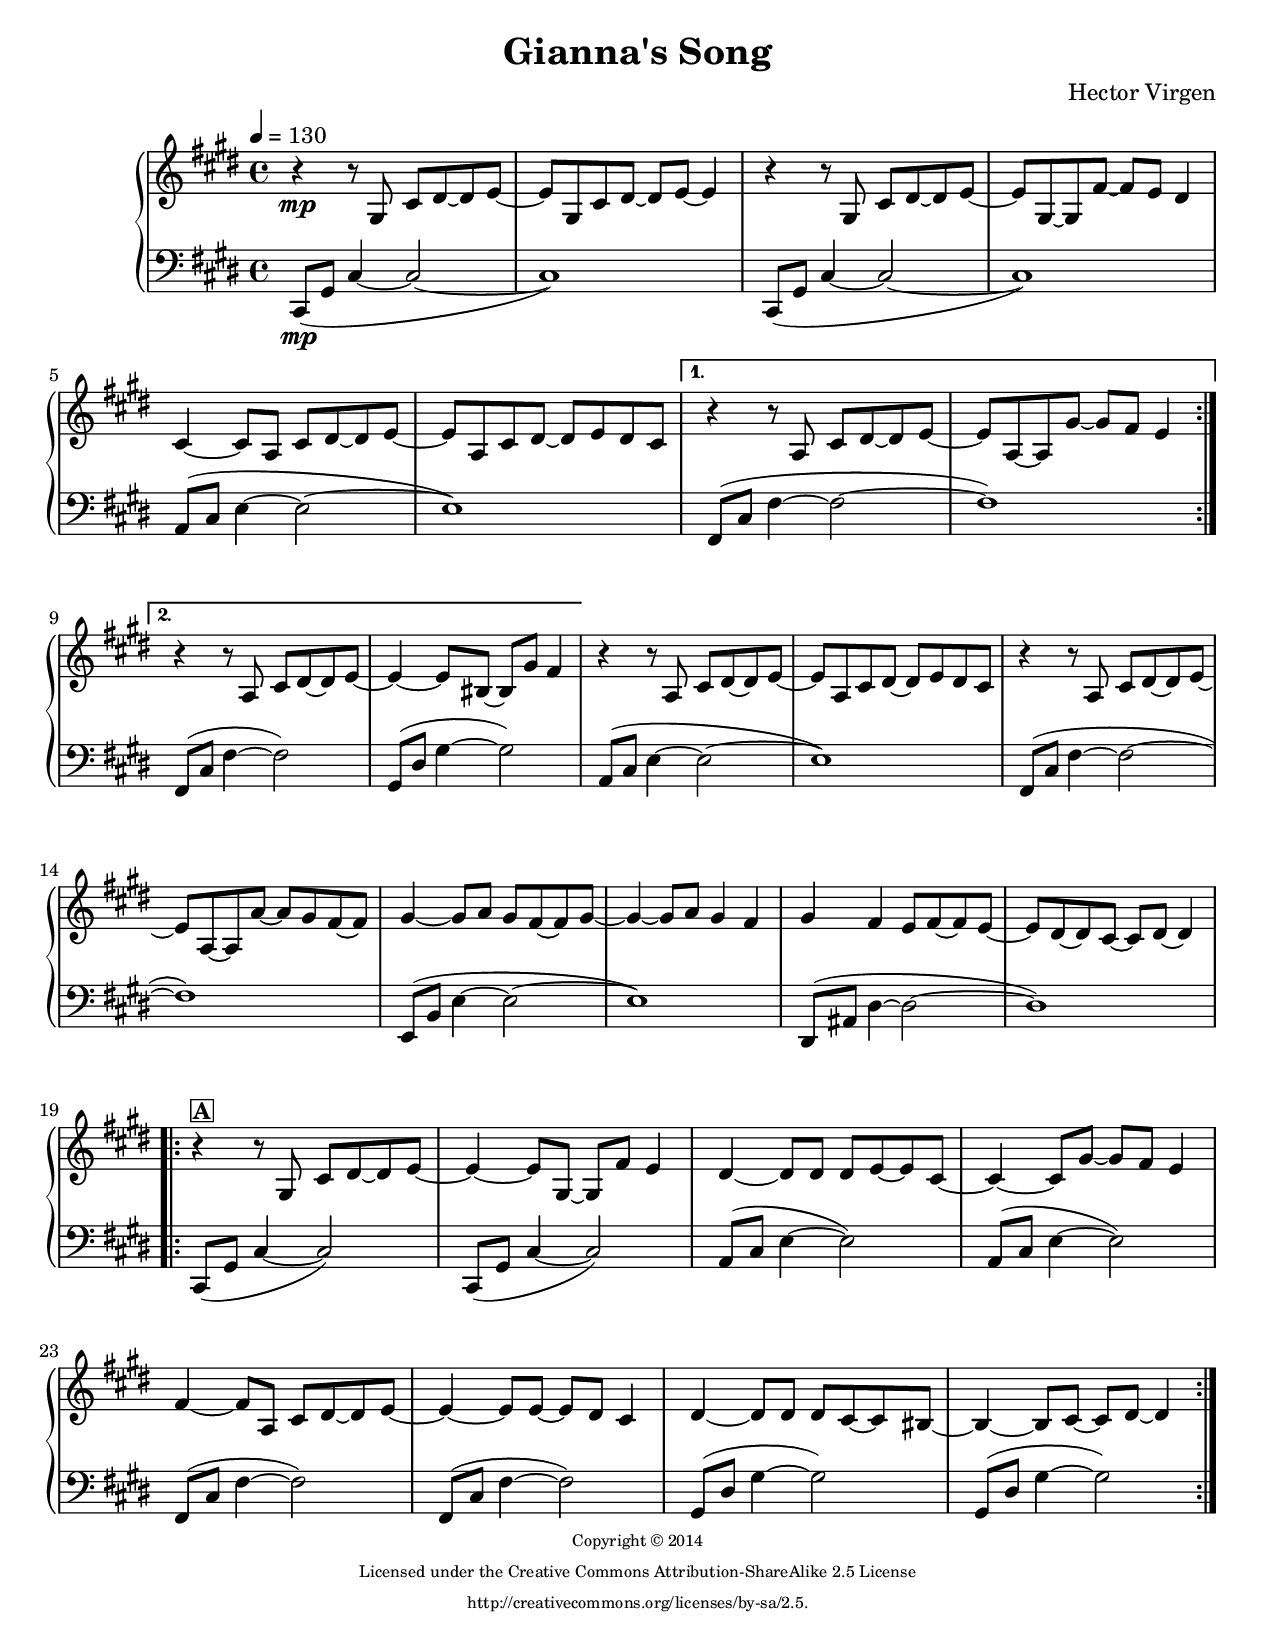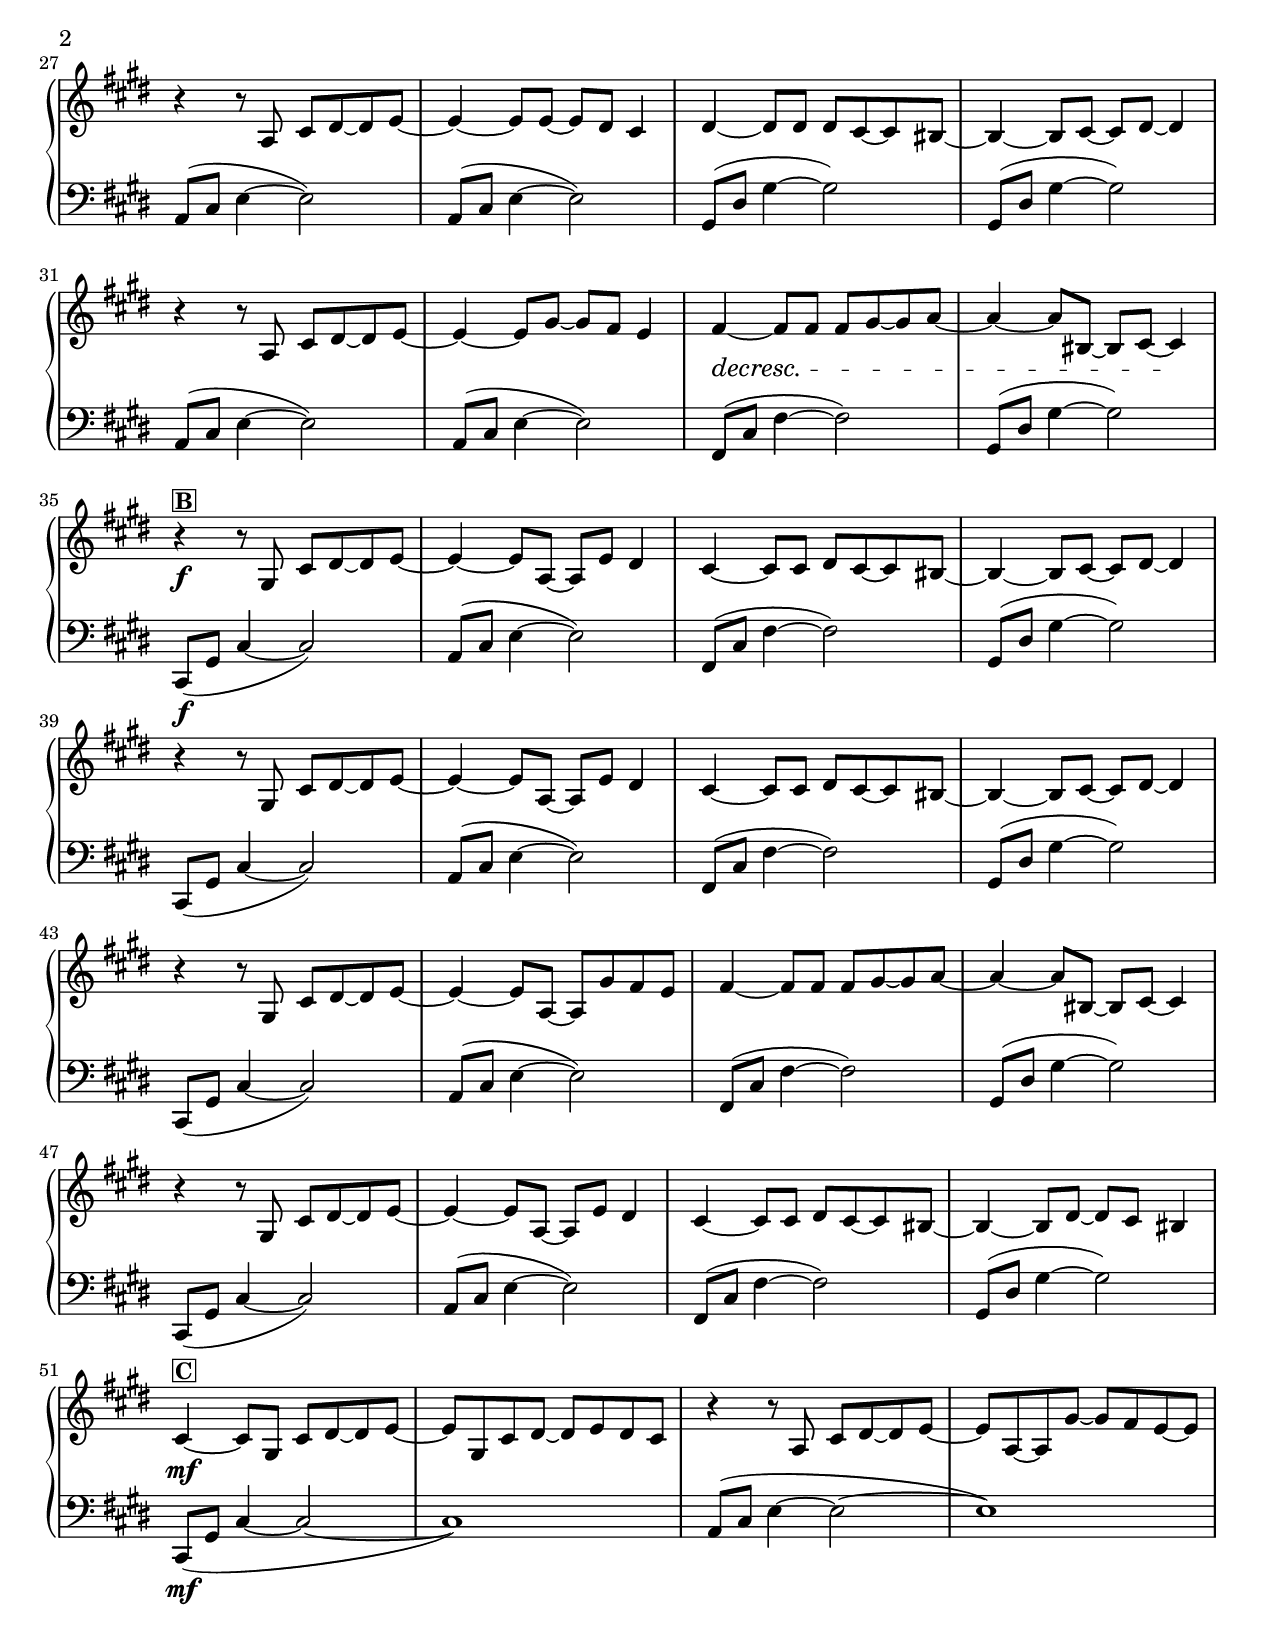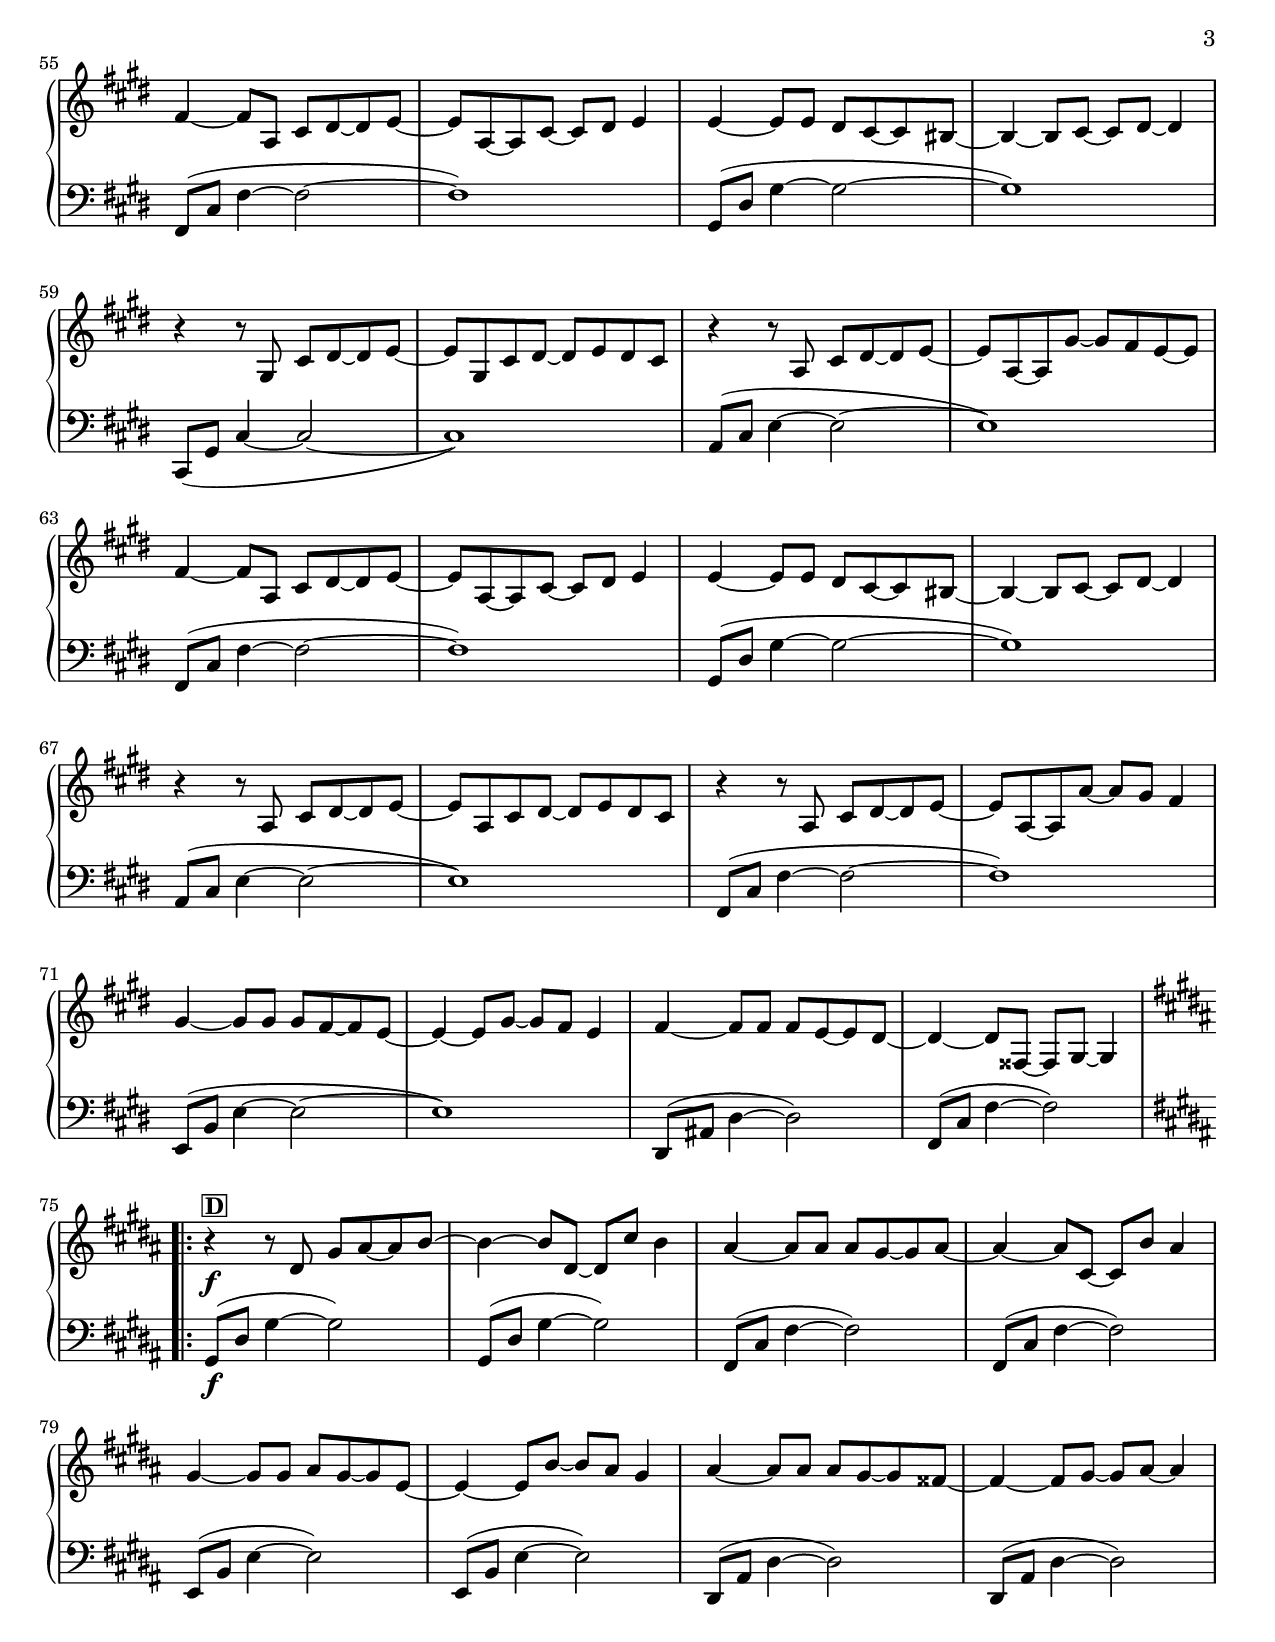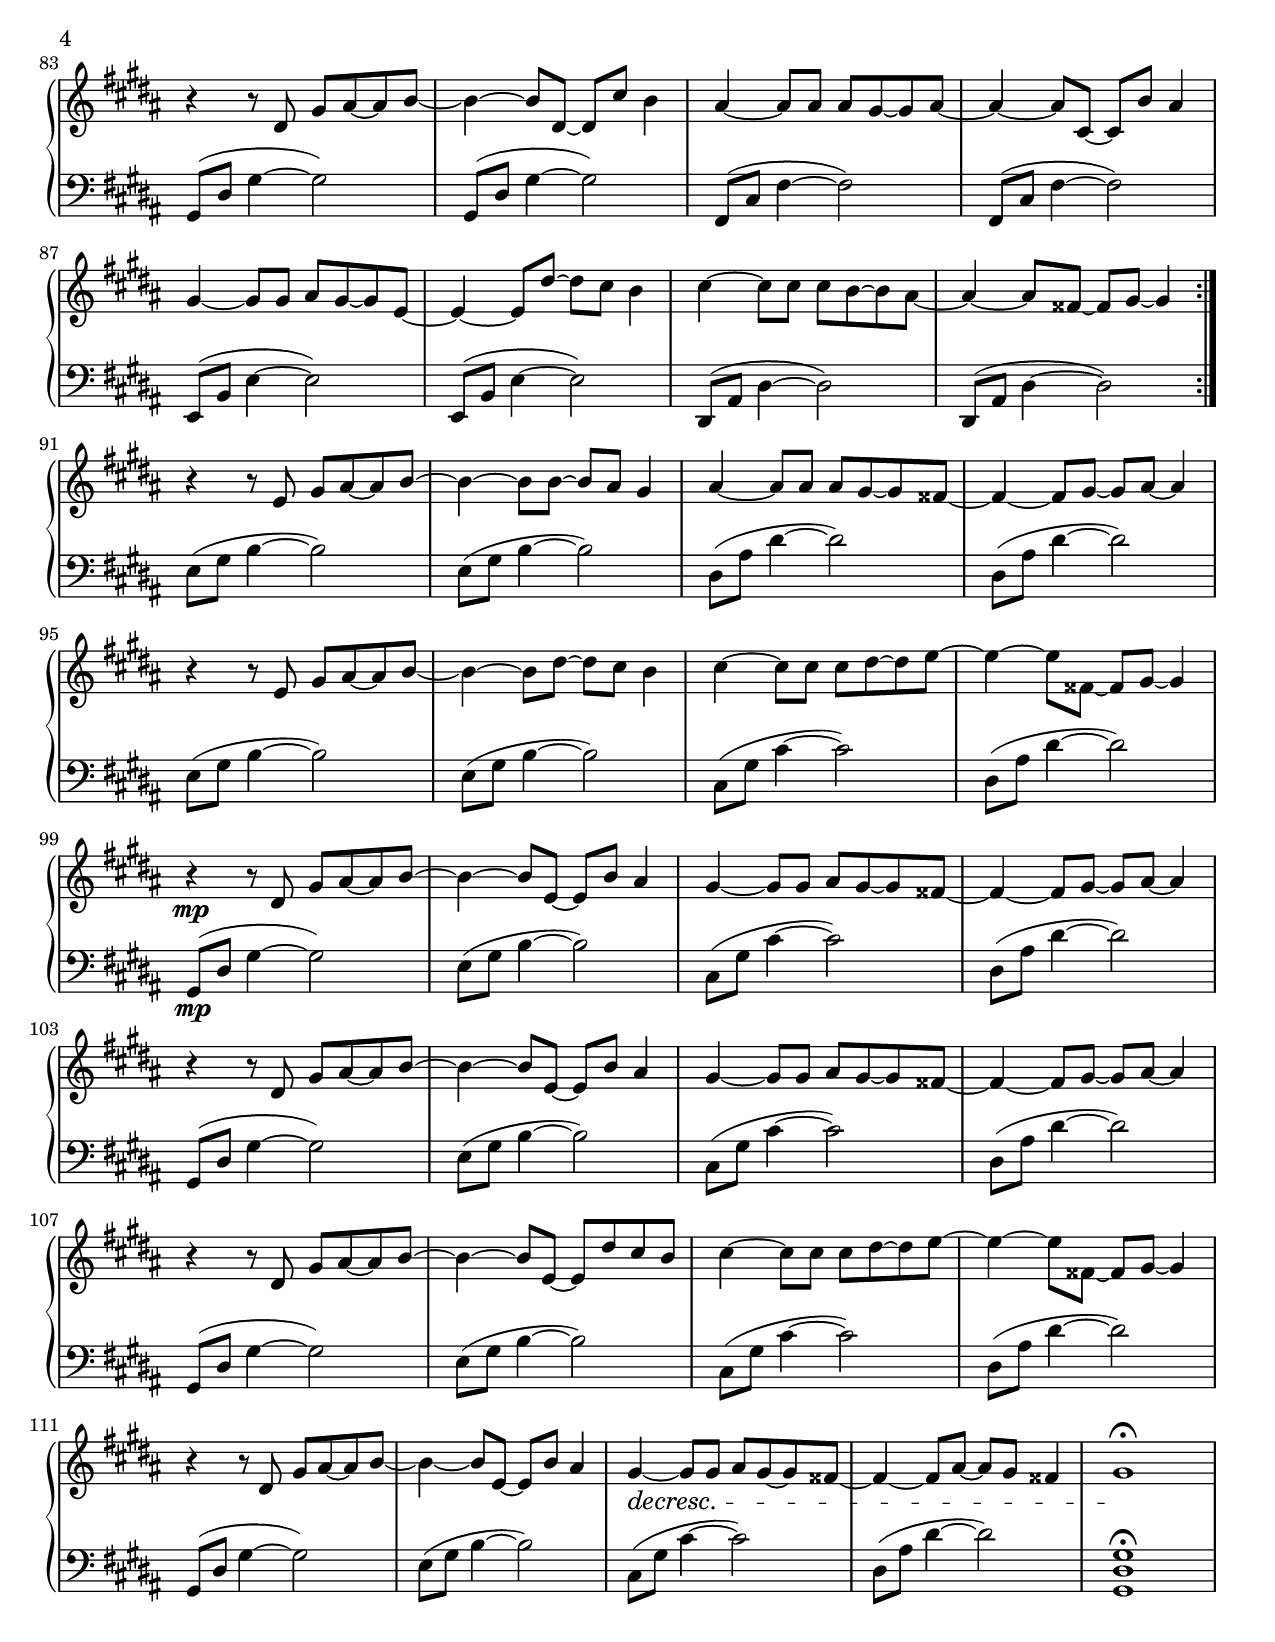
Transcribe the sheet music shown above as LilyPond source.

\version "2.10.16"

#(ly:set-option 'point-and-click #f)
#(set-default-paper-size "letter" )
#(set-global-staff-size 20 )

\header
{
    title = "Gianna's Song"
    composer = "Hector Virgen"

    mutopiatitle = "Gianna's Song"
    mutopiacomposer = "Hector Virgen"
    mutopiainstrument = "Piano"
    date = "2014"
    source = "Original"
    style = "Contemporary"
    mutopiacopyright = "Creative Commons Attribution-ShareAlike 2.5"

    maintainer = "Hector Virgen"
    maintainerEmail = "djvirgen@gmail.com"
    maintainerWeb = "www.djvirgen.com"
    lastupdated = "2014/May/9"

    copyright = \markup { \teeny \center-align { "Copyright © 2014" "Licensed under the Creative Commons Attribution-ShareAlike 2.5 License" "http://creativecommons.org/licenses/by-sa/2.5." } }
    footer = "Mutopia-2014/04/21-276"
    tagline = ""
}

\paper {
    %system-system-spacing = #'((basic-distance . 0.1) (padding . 2))
    system-system-spacing #'basic-distance = #8
    score-system-spacing =
        #'((basic-distance . 10)
        (minimum-distance . 4)
        (padding . 1)
        (stretchability . 10))
    ragged-last-bottom = ##f
    ragged-bottom = ##f
}

label =
#(define-music-function
     (parser location string)
     (string?)
   #{ <>^\markup \bold \box #string #})

\score
{

    \new PianoStaff <<
        \new Staff = "up" {
            \clef treble
            \key cis \minor
            \time 4/4
            \tempo 4=130
            \repeat volta 2 {
                r4\mp r8 gis cis' dis'~ dis' e'~       e' gis cis' dis'~ dis' e'~ e'4
                r4 r8 gis cis' dis'~ dis' e'~       e' gis~ gis fis'~ fis' e' dis'4
                cis'4~ cis'8 a cis' dis'~ dis' e'~ e' a cis' dis'~ dis' e' dis' cis'
            }
            \alternative {
                { r4 r8 a cis' dis'~ dis' e'~ e' a~ a gis'~ gis' fis' e'4 \break }
                { r4 r8 a cis' dis'~ dis' e'~ e'4~ e'8 bis~ bis gis' fis'4 }
            }

            r4 r8 a cis' dis'~ dis' e'~ e' a cis' dis'~ dis' e' dis' cis'
            r4 r8 a cis' dis'~ dis' e'~ e' a~ a a'~ a' gis' fis'~ fis'
            gis'4~ gis'8 a' gis' fis'~ fis' gis'8~ gis'4~ gis'8 a' gis'4 fis'
            gis' fis' e'8 fis'~ fis' e'~ e' dis'~ dis' cis'~ cis' dis'~ dis'4

            \break

            \label "A"
            \repeat volta 2 {
                r4 r8 gis cis' dis'~ dis' e'~               e'4~ e'8 gis~ gis fis' e'4
                dis'4~ dis'8 dis' dis' e'~ e' cis'~         cis'4~ cis'8 gis'~ gis' fis' e'4
                fis'4~ fis'8 a cis' dis'~ dis' e'~          e'4~ e'8 e'~ e' dis' cis'4
                dis'4~ dis'8 dis' dis' cis'~ cis' bis~      bis4~ bis8 cis'~ cis' dis'~ dis'4
            }

            \break

            r4 r8 a cis' dis'~ dis' e'~                 e'4~ e'8 e'~ e' dis' cis'4
            dis'4~ dis'8 dis' dis' cis'~ cis' bis~      bis4~ bis8 cis'~ cis' dis'~ dis'4
            r4 r8 a cis' dis'~ dis' e'~                 e'4~ e'8 gis'~ gis' fis' e'4
            fis'4~\decresc fis'8 fis' fis' gis'~ gis' a'~       a'4~ a'8 bis~ bis cis'~ cis'4\!

            \break

            \label "B"
            r4\f r8 gis cis' dis'~ dis' e'~               e'4~ e'8 a~ a e' dis'4
            cis'4~ cis'8 cis' dis' cis'~ cis' bis~      bis4~ bis8 cis'~ cis' dis'~ dis'4
            r4 r8 gis cis' dis'~ dis' e'~               e'4~ e'8 a~ a e' dis'4
            cis'4~ cis'8 cis' dis' cis'~ cis' bis~      bis4~ bis8 cis'~ cis' dis'~ dis'4

            \break

            r4 r8 gis cis' dis'~ dis' e'~               e'4~ e'8 a~ a gis' fis' e'
            fis'4~ fis'8 fis' fis' gis'~ gis' a'~       a'4~ a'8 bis~ bis cis'~ cis'4
            r4 r8 gis cis' dis'~ dis' e'~               e'4~ e'8 a~ a e' dis'4
            cis'4~ cis'8 cis' dis' cis'~ cis' bis~      bis4~ bis8 dis'~ dis' cis' bis4
            \break

            \label "C"
            cis'4~\mf cis'8 gis cis' dis'~ dis' e'~        e' gis cis' dis'~ dis' e' dis' cis'
            r4 r8 a cis' dis'~ dis' e'~                 e' a~ a gis'~ gis' fis' e'~ e'
            fis'4~ fis'8 a cis' dis'~ dis' e'~          e' a~ a cis'~ cis' dis' e'4
            e'4~ e'8 e' dis' cis'~ cis' bis~            bis4~ bis8 cis'~ cis' dis'~ dis'4

            \break
            r4 r8 gis cis' dis'~ dis' e'~               e' gis cis' dis'~ dis' e' dis' cis'
            r4 r8 a cis' dis'~ dis' e'~                 e' a~ a gis'~ gis' fis' e'~ e'
            fis'4~ fis'8 a cis' dis'~ dis' e'~          e' a~ a cis'~ cis' dis' e'4
            e'4~ e'8 e' dis' cis'~ cis' bis~            bis4~ bis8 cis'~ cis' dis'~ dis'4

            \break
            r4 r8 a cis' dis'~ dis' e'~                 e' a cis' dis'~ dis' e' dis' cis'
            r4 r8 a cis' dis'~ dis' e'~                 e' a~ a a'~ a' gis' fis'4
            gis'4~ gis'8 gis' gis' fis'~ fis' e'~       e'4~ e'8 gis'8~ gis'8 fis' e'4
            fis'4~ fis'8 fis' fis' e'~ e' dis'~         dis'4 ~ dis'8 fisis~ fisis gis~ gis4

            \break
            \key gis \minor

            \repeat volta 2 {
                \label "D"
                r4\f r8 dis' gis' ais'~ ais' b'~              b'4~ b'8 dis'~ dis' cis'' b'4
                ais'4~ ais'8 ais' ais' gis'~ gis' ais'~     ais'4~ ais'8 cis'~ cis' b' ais'4
                gis'4~ gis'8 gis' ais' gis'~ gis' e'~       e'4~ e'8 b'~ b' ais' gis'4
                ais'4~ ais'8 ais' ais' gis'~ gis' fisis'~   fisis'4~ fisis'8 gis'~ gis' ais'~ ais'4
                \break
                r4 r8 dis' gis' ais'~ ais' b'~              b'4~ b'8 dis'~ dis' cis'' b'4
                ais'4~ ais'8 ais' ais' gis'~ gis' ais'~     ais'4~ ais'8 cis'~ cis' b' ais'4
                gis'4~ gis'8 gis' ais' gis'~ gis' e'~       e'4~ e'8 dis''~ dis'' cis'' b'4
                cis''4~ cis''8 cis'' cis'' b'~ b' ais'~     ais'4~ ais'8 fisis'~ fisis' gis'~ gis'4
            }

            \break

            \transpose cis gis {
                r4 r8 a cis' dis'~ dis' e'~                 e'4~ e'8 e'~ e' dis' cis'4
                dis'4~ dis'8 dis' dis' cis'~ cis' bis~      bis4~ bis8 cis'~ cis' dis'~ dis'4
                \break
                r4 r8 a cis' dis'~ dis' e'~                 e'4~ e'8 gis'~ gis' fis' e'4
                fis'4~ fis'8 fis' fis' gis'~ gis' a'~       a'4~ a'8 bis~ bis cis'~ cis'4

                \break

                r4\mp r8 gis cis' dis'~ dis' e'~               e'4~ e'8 a~ a e' dis'4
                cis'4~ cis'8 cis' dis' cis'~ cis' bis~      bis4~ bis8 cis'~ cis' dis'~ dis'4
                \break
                r4 r8 gis cis' dis'~ dis' e'~               e'4~ e'8 a~ a e' dis'4
                cis'4~ cis'8 cis' dis' cis'~ cis' bis~      bis4~ bis8 cis'~ cis' dis'~ dis'4
                \break
                r4 r8 gis cis' dis'~ dis' e'~               e'4~ e'8 a~ a gis' fis' e'
                fis'4~ fis'8 fis' fis' gis'~ gis' a'~       a'4~ a'8 bis~ bis cis'~ cis'4
                \break
                r4 r8 gis cis' dis'~ dis' e'~               e'4~ e'8 a~ a e' dis'4
                cis'4~\decresc cis'8 cis' dis' cis'~ cis' bis~      bis4~ bis8 dis'~ dis' cis' bis4

                cis'1\fermata\!
            }
        }

        \new Staff ="down" {
            \clef bass
            \key cis \minor
            \time 4/4
            %\set Staff.pedalSustainStyle = #'mixed
            \repeat volta 2 {
                cis,8\mp ( gis, cis4~ cis2~         cis1 )
                cis,8 ( gis, cis4~ cis2~            cis1 )
                a,8 ( cis e4~ e2~                   e1 )
            }
            \alternative {
                { fis,8 ( cis fis4~ fis2~           fis1 ) }
                { fis,8 ( cis fis4~ fis2 )          gis,8 ( dis gis4~ gis 2 ) }
            }

            a,8 ( cis e4~ e2~               e1 )
            fis,8 ( cis fis4~ fis2~         fis1 )
            e,8 ( b, e4~ e2~                e1 )
            dis,8 ( ais, dis4~ dis2~        dis1 )

            \repeat volta 2 {
                cis,8 ( gis, cis4~ cis2 )       cis,8 ( gis, cis4~ cis2 )
                a,8 ( cis e4~ e2 )              a,8 ( cis e4~ e2 )
                fis,8 ( cis fis4~ fis2 )        fis,8 ( cis fis4~ fis2 )
                gis,8 ( dis gis4~ gis 2 )       gis,8 ( dis gis4~ gis 2 )
            }

            a,8 ( cis e4~ e2 )              a,8 ( cis e4~ e2 )
            gis,8 ( dis gis4~ gis 2 )       gis,8 ( dis gis4~ gis 2 )
            a,8 ( cis e4~ e2 )              a,8 ( cis e4~ e2 )
            fis,8 ( cis fis4~ fis2 )        gis,8 ( dis gis4~ gis 2 )

            cis,8\f ( gis, cis4~ cis2 )     a,8 ( cis e4~ e2 )
            fis,8 ( cis fis4~ fis2 )        gis,8 ( dis gis4~ gis 2 )
            cis,8 ( gis, cis4~ cis2 )       a,8 ( cis e4~ e2 )
            fis,8 ( cis fis4~ fis2 )        gis,8 ( dis gis4~ gis 2 )

            cis,8 ( gis, cis4~ cis2 )       a,8 ( cis e4~ e2 )
            fis,8 ( cis fis4~ fis2 )        gis,8 ( dis gis4~ gis 2 )
            cis,8 ( gis, cis4~ cis2 )       a,8 ( cis e4~ e2 )
            fis,8 ( cis fis4~ fis2 )        gis,8 ( dis gis4~ gis 2 )

            cis,8\mf ( gis, cis4~ cis2~        cis1 )
            a,8 ( cis e4~ e2~               e1 )
            fis,8 ( cis fis4~ fis2~         fis1 )
            gis,8 ( dis gis4~ gis2~         gis1 )

            cis,8 ( gis, cis4~ cis2~        cis1 )
            a,8 ( cis e4~ e2~               e1 )
            fis,8 ( cis fis4~ fis2~         fis1 )
            gis,8 ( dis gis4~ gis2~         gis1 )

            a,8 ( cis e4~ e2~               e1 )
            fis,8 ( cis fis4~ fis2~         fis1 )
            e,8 ( b, e4~ e2~                e1 )
            dis,8 ( ais, dis4~ dis2 )       fis,8 ( cis fis4~ fis2 )

            \key gis \minor

            \repeat volta 2 {
                gis,8\f ( dis gis4~ gis2 )        gis,8 ( dis gis4~ gis2 )
                fis,8 ( cis fis4~ fis2 )        fis,8 ( cis fis4~ fis2 )
                e,8 ( b, e4~ e2 )               e,8 ( b, e4~ e2 )
                dis,8 ( ais, dis4~ dis2 )       dis,8 ( ais, dis4~ dis2 )

                gis,8 ( dis gis4~ gis2 )        gis,8 ( dis gis4~ gis2 )
                fis,8 ( cis fis4~ fis2 )        fis,8 ( cis fis4~ fis2 )
                e,8 ( b, e4~ e2 )               e,8 ( b, e4~ e2 )
                dis,8 ( ais, dis4~ dis2 )       dis,8 ( ais, dis4~ dis2 )
            }

            \transpose cis gis {
                a,8 ( cis e4~ e2 )              a,8 ( cis e4~ e2 )
                gis,8 ( dis gis4~ gis 2 )       gis,8 ( dis gis4~ gis 2 )
                a,8 ( cis e4~ e2 )              a,8 ( cis e4~ e2 )
                fis,8 ( cis fis4~ fis2 )        gis,8 ( dis gis4~ gis 2 )

                cis,8\mp ( gis, cis4~ cis2 )       a,8 ( cis e4~ e2 )
                fis,8 ( cis fis4~ fis2 )        gis,8 ( dis gis4~ gis 2 )
                cis,8 ( gis, cis4~ cis2 )       a,8 ( cis e4~ e2 )
                fis,8 ( cis fis4~ fis2 )        gis,8 ( dis gis4~ gis 2 )
                cis,8 ( gis, cis4~ cis2 )       a,8 ( cis e4~ e2 )
                fis,8 ( cis fis4~ fis2 )        gis,8 ( dis gis4~ gis 2 )
                cis,8 ( gis, cis4~ cis2 )       a,8 ( cis e4~ e2 )
                fis,8 ( cis fis4~ fis2 )        gis,8 ( dis gis4~ gis 2 )

                < cis, gis, cis >1\fermata
            }
        }
    >>

    \layout {
        \context {
          \Score
          \override SpacingSpanner.common-shortest-duration =
            #(ly:make-moment 1/2)
        }
    }

    \midi {
        \tempo 4 = 130
    }
}
